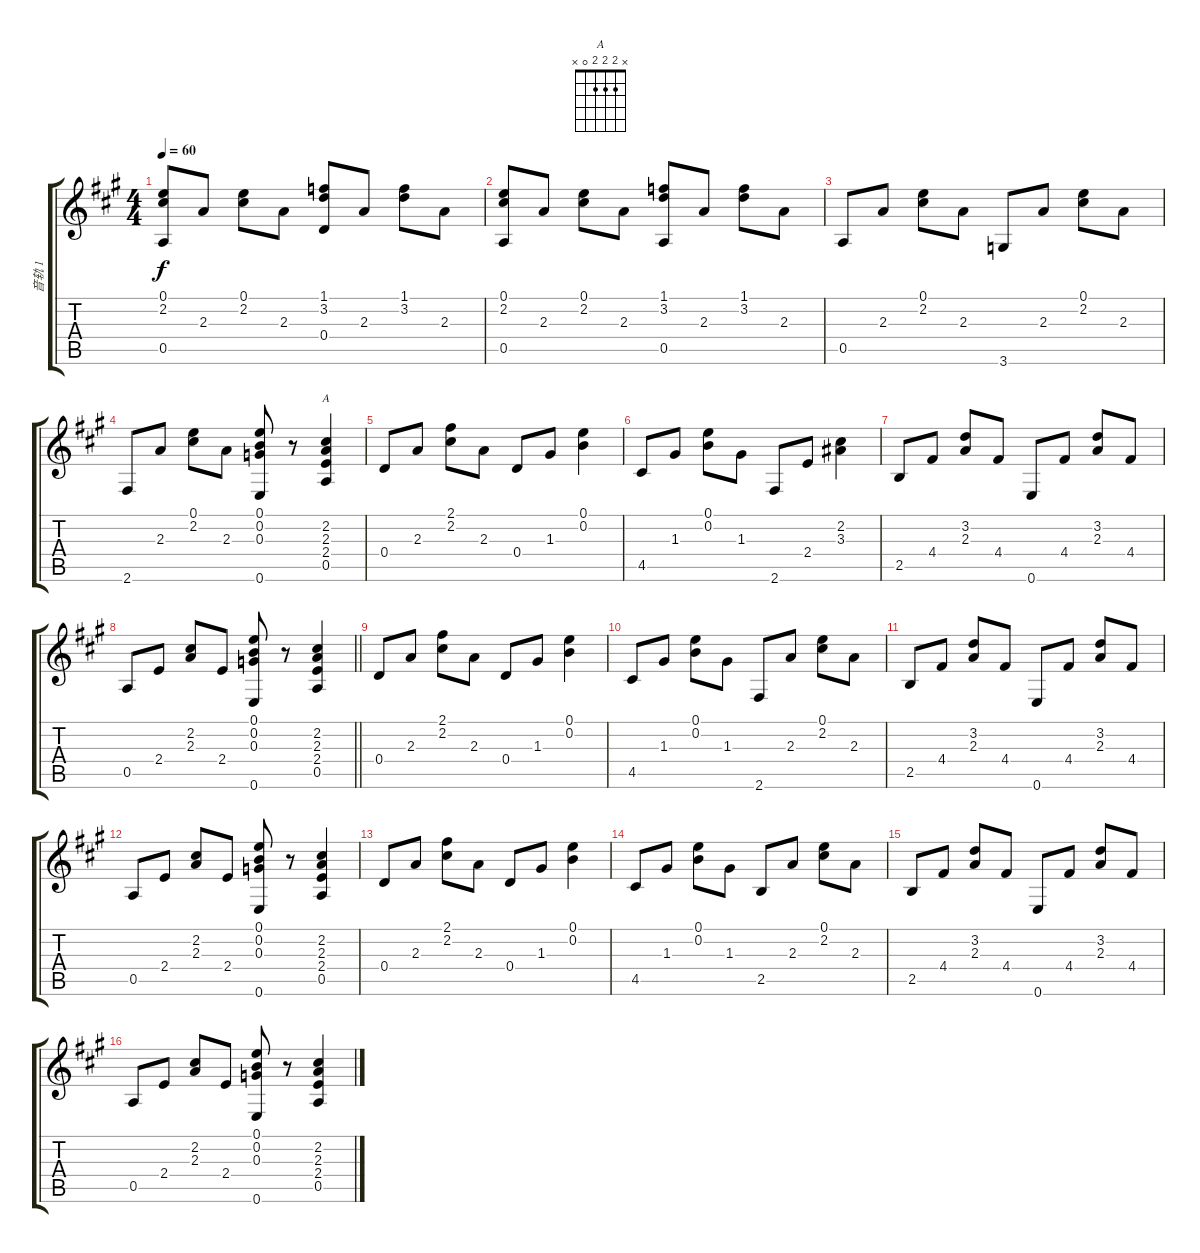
\track ("音轨 1" "音轨 1") {instrument acousticguitarsteel}
\staff {score tabs}
\tuning (E4 B3 G3 D3 A2 E2) {hide}
\chord ("A" x 2 2 2 0 x)
\ts (4 4)
\tempo 60
\clef g2
\ks a
(0.1 2.2 0.5).8{dy f} 2.3.8 (0.1 2.2).8 2.3.8 (1.1 3.2 0.4).8 2.3.8 (1.1 3.2).8 2.3.8 |
(0.1 2.2 0.5).8 2.3.8 (0.1 2.2).8 2.3.8 (1.1 3.2 0.5).8 2.3.8 (1.1 3.2).8 2.3.8 |
0.5.8 2.3.8 (0.1 2.2).8 2.3.8 3.6.8 2.3.8 (0.1 2.2).8 2.3.8 |
2.6.8 2.3.8 (0.1 2.2).8 2.3.8 (0.1 0.2 0.3 0.6).8 r.8 (2.2 2.3 2.4 0.5).4{ch "A"} |
0.4.8 2.3.8 (2.1 2.2).8 2.3.8 0.4.8 1.3.8 (0.1 0.2).4 |
4.5.8 1.3.8 (0.1 0.2).8 1.3.8 2.6.8 2.4.8 (2.2 3.3).4 |
2.5.8 4.4.8 (3.2 2.3).8 4.4.8 0.6.8 4.4.8 (3.2 2.3).8 4.4.8 |
\barLineRight lightlight
0.5.8 2.4.8 (2.2 2.3).8 2.4.8 (0.1 0.2 0.3 0.6).8 r.8 (2.2 2.3 2.4 0.5).4 |
0.4.8 2.3.8 (2.1 2.2).8 2.3.8 0.4.8 1.3.8 (0.1 0.2).4 |
4.5.8 1.3.8 (0.1 0.2).8 1.3.8 2.6.8 2.3.8 (0.1 2.2).8 2.3.8 |
2.5.8 4.4.8 (3.2 2.3).8 4.4.8 0.6.8 4.4.8 (3.2 2.3).8 4.4.8 |
0.5.8 2.4.8 (2.2 2.3).8 2.4.8 (0.1 0.2 0.3 0.6).8 r.8 (2.2 2.3 2.4 0.5).4 |
0.4.8 2.3.8 (2.1 2.2).8 2.3.8 0.4.8 1.3.8 (0.1 0.2).4 |
4.5.8 1.3.8 (0.1 0.2).8 1.3.8 2.5.8 2.3.8 (0.1 2.2).8 2.3.8 |
2.5.8 4.4.8 (3.2 2.3).8 4.4.8 0.6.8 4.4.8 (3.2 2.3).8 4.4.8 |
0.5.8 2.4.8 (2.2 2.3).8 2.4.8 (0.1 0.2 0.3 0.6).8 r.8 (2.2 2.3 2.4 0.5).4
